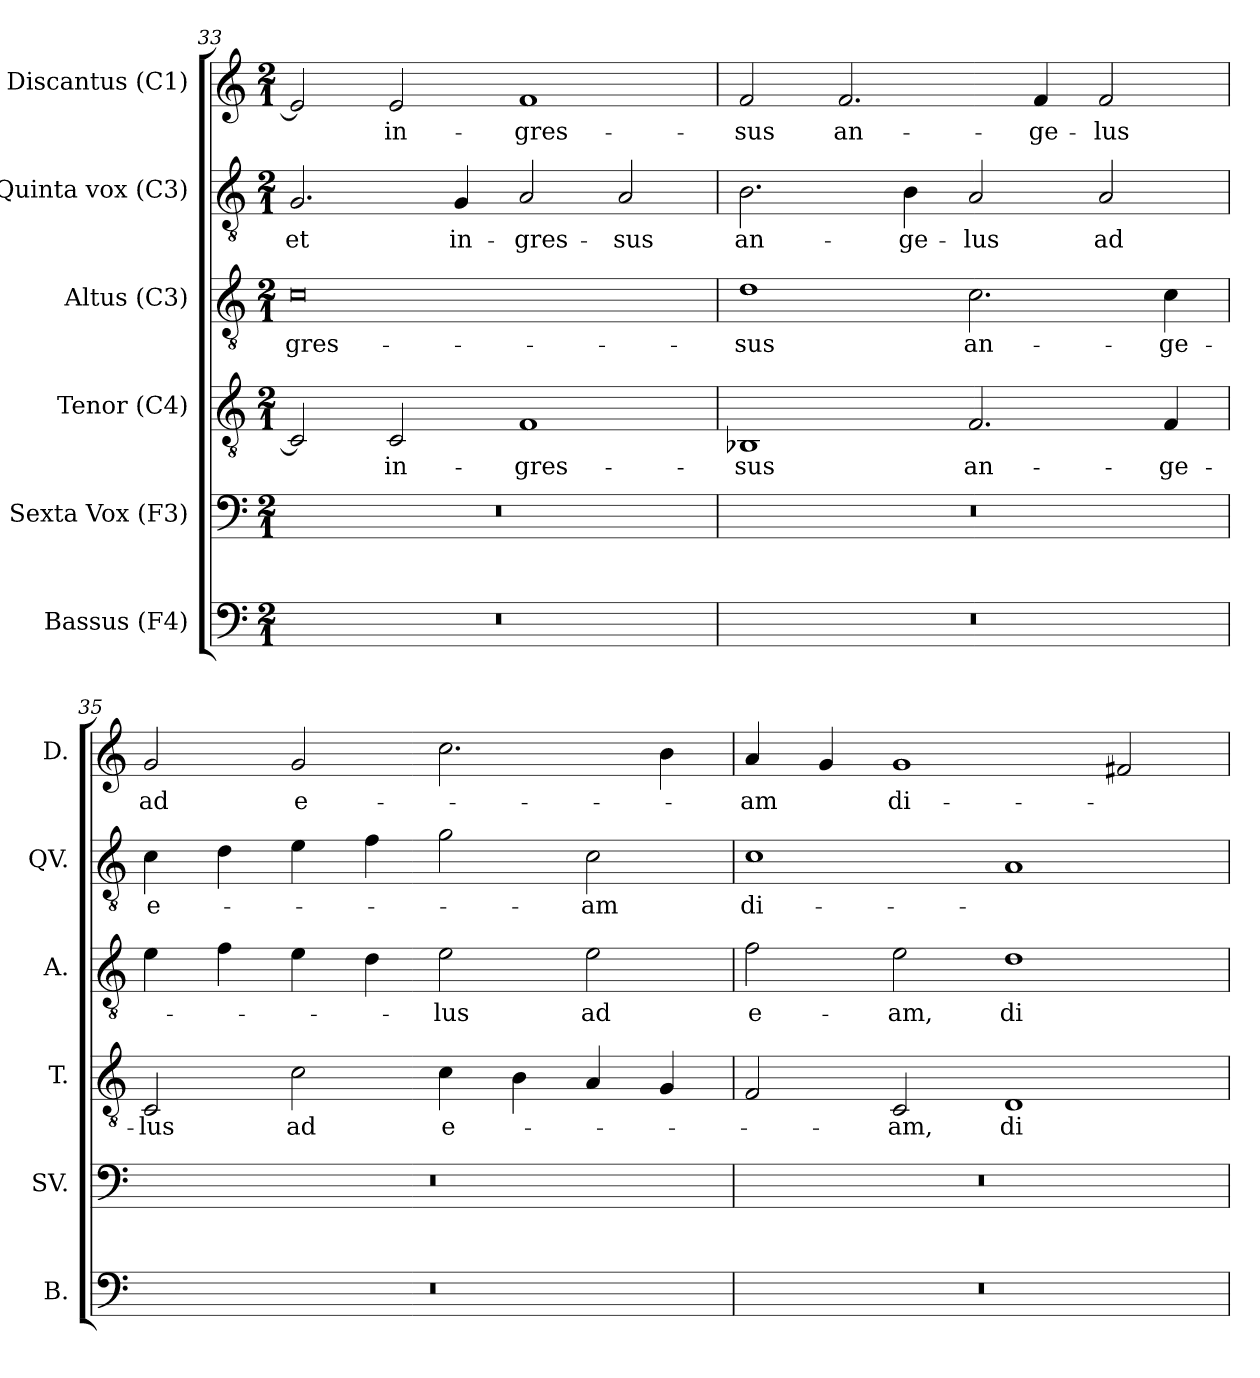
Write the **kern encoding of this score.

**kern	**kern	**kern	**text	**kern	**text	**kern	**text	**kern	**text
*part6	*part5	*part4	*part4	*part3	*part3	*part2	*part2	*part1	*part1
*staff6	*staff5	*staff4	*staff4	*staff3	*staff3	*staff2	*staff2	*staff1	*staff1
*I"Bassus (F4)	*I"Sexta Vox (F3)	*I"Tenor (C4)	*	*I"Altus (C3)	*	*I"Quinta vox (C3)	*	*I"Discantus (C1)	*
*I'B.	*I'SV.	*I'T.	*	*I'A.	*	*I'QV.	*	*I'D.	*
*clefF4	*clefF4	*clefGv2	*	*clefGv2	*	*clefGv2	*	*clefG2	*
*	*	*	*	*ITrd7c12	*	*ITrd7c12	*	*	*
*k[]	*k[]	*k[]	*	*k[]	*	*k[]	*	*k[]	*
*C:	*C:	*C:	*	*C:	*	*C:	*	*C:	*
*M2/1	*M2/1	*M2/1	*	*M2/1	*	*M2/1	*	*M2/1	*
=33	=33	=33	=33	=33	=33	=33	=33	=33	=33
!LO:N:vis=1	!LO:N:vis=1	!	!	!	!	!	!	!	!
!	!	!	!	!	!LO:LY:b:color=#000000	!	!	!	!
!	!	!	!	!	!	!	!LO:LY:b:color=#000000	!	!
0r	0r	2Ci/]	.	0Ci	-gres-	2.GGi/	et	2ei/]	.
!	!	!	!LO:LY:b:color=#000000	!	!	!	!	!	!
!	!	!	!	!	!	!	!	!	!LO:LY:b:color=#000000
.	.	2Ci/	in-	.	.	.	.	2ei/	in-
!	!	!	!	!	!	!	!LO:LY:b:color=#000000	!	!
.	.	.	.	.	.	4GGi/	in-	.	.
!	!	!	!LO:LY:b:color=#000000	!	!	!	!	!	!
!	!	!	!	!	!	!	!LO:LY:b:color=#000000	!	!
!	!	!	!	!	!	!	!	!	!LO:LY:b:color=#000000
.	.	1Fi	-gres-	.	.	2AAi/	-gres-	1fi	-gres-
!	!	!	!	!	!	!	!LO:LY:b:color=#000000	!	!
.	.	.	.	.	.	2AAi/	-sus	.	.
=34	=34	=34	=34	=34	=34	=34	=34	=34	=34
!LO:N:vis=1	!LO:N:vis=1	!	!	!	!	!	!	!	!
!	!	!	!LO:LY:b:color=#000000	!	!	!	!	!	!
!	!	!	!	!	!LO:LY:b:color=#000000	!	!	!	!
!	!	!	!	!	!	!	!LO:LY:b:color=#000000	!	!
!	!	!	!	!	!	!	!	!	!LO:LY:b:color=#000000
0r	0r	1BB-Xi	-sus	1Di	-sus	2.BBi\	an-	2fi/	-sus
!	!	!	!	!	!	!	!	!	!LO:LY:b:color=#000000
.	.	.	.	.	.	.	.	2.fi/	an-
!	!	!	!	!	!	!	!LO:LY:b:color=#000000	!	!
.	.	.	.	.	.	4BBi\	-ge-	.	.
!	!	!	!LO:LY:b:color=#000000	!	!	!	!	!	!
!	!	!	!	!	!LO:LY:b:color=#000000	!	!	!	!
!	!	!	!	!	!	!	!LO:LY:b:color=#000000	!	!
.	.	2.Fi/	an-	2.Ci\	an-	2AAi/	-lus	.	.
!	!	!	!	!	!	!	!	!	!LO:LY:b:color=#000000
.	.	.	.	.	.	.	.	4fi/	-ge-
!	!	!	!	!	!	!	!LO:LY:b:color=#000000	!	!
!	!	!	!	!	!	!	!	!	!LO:LY:b:color=#000000
.	.	.	.	.	.	2AAi/	ad	2fi/	-lus
!	!	!	!LO:LY:b:color=#000000	!	!	!	!	!	!
!	!	!	!	!	!LO:LY:b:color=#000000	!	!	!	!
.	.	4Fi/	-ge-	4Ci\	-ge-	.	.	.	.
=35	=35	=35	=35	=35	=35	=35	=35	=35	=35
!LO:N:vis=1	!LO:N:vis=1	!	!	!	!	!	!	!	!
!	!	!	!LO:LY:b:color=#000000	!	!	!	!	!	!
!	!	!	!	!	!	!	!LO:LY:b:color=#000000	!	!
!	!	!	!	!	!	!	!	!	!LO:LY:b:color=#000000
0r	0r	2Ci/	-lus	4Ei\	.	4Ci\	e-	2gi/	ad
.	.	.	.	4Fi\	.	4Di\	.	.	.
!	!	!	!LO:LY:b:color=#000000	!	!	!	!	!	!
!	!	!	!	!	!	!	!	!	!LO:LY:b:color=#000000
.	.	2ci\	ad	4Ei\	.	4Ei\	.	2gi/	e-
.	.	.	.	4Di\	.	4Fi\	.	.	.
!	!	!	!LO:LY:b:color=#000000	!	!	!	!	!	!
!	!	!	!	!	!LO:LY:b:color=#000000	!	!	!	!
.	.	4ci\	e-	2Ei\	-lus	2Gi\	.	2.cci\	.
.	.	4Bi\	.	.	.	.	.	.	.
!	!	!	!	!	!LO:LY:b:color=#000000	!	!	!	!
!	!	!	!	!	!	!	!LO:LY:b:color=#000000	!	!
.	.	4Ai/	.	2Ei\	ad	2Ci\	-am	.	.
.	.	4Gi/	.	.	.	.	.	4bi\	.
!!LO:LB:g=z
=36	=36	=36	=36	=36	=36	=36	=36	=36	=36
!LO:N:vis=1	!LO:N:vis=1	!	!	!	!	!	!	!	!
!	!	!	!	!	!LO:LY:b:color=#000000	!	!	!	!
!	!	!	!	!	!	!	!LO:LY:b:color=#000000	!	!
!	!	!	!	!	!	!	!	!	!LO:LY:b:color=#000000
0r	0r	2Fi/	.	2Fi\	e-	1Ci	di-	4ai/	-am
.	.	.	.	.	.	.	.	4gi/	.
!	!	!	!LO:LY:b:color=#000000	!	!	!	!	!	!
!	!	!	!	!	!LO:LY:b:color=#000000	!	!	!	!
!	!	!	!	!	!	!	!	!	!LO:LY:b:color=#000000
.	.	2Ci/	-am,	2Ei\	-am,	.	.	1gi	di-
!	!	!	!LO:LY:b:color=#000000	!	!	!	!	!	!
!	!	!	!	!	!LO:LY:b:color=#000000	!	!	!	!
.	.	1Di	di-	1Di	di-	1AAi	.	.	.
.	.	.	.	.	.	.	.	2f#i/	.
=	=	=	=	=	=	=	=	=	=
*-	*-	*-	*-	*-	*-	*-	*-	*-	*-
